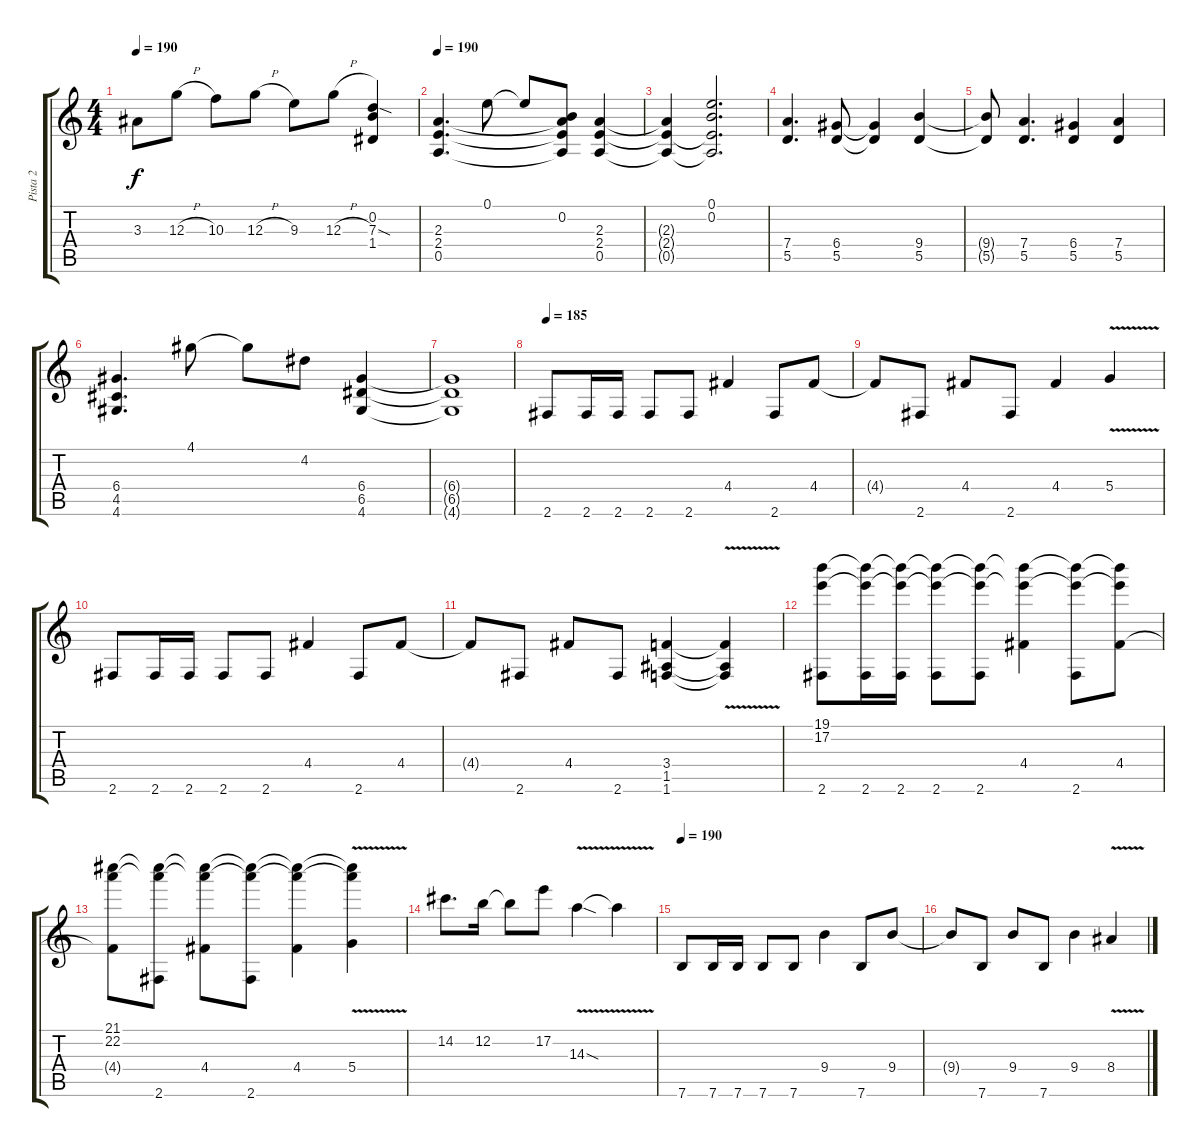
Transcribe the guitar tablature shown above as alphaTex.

\track ("Pista 2" "Pista 2") {instrument overdrivenguitar}
\staff {score tabs}
\tuning (E4 B3 G3 D3 A2 E2) {hide}
\ts (4 4)
\tempo 190
\clef g2
\ks c
3.3{t}.8{dy f} 12.3{h}.8 10.3.8 12.3{h}.8 9.3.8 12.3{h}.8 (0.2{t} 7.3{sod} 1.4{t}).4 |
\tempo 190
(2.3 2.4 0.5).4{d} 0.1.8 0.1{t}.8 (0.2 2.3{t} 2.4{t} 0.5{t}).8 (2.3 2.4 0.5).4 |
(2.3{t} 2.4{t} 0.5{t}).4 (0.1 0.2 2.4{t} 0.5{t}).2{d} |
(7.4 5.5).4{d} (6.4 5.5).8 (6.4{t} 5.5{t}).4 (9.4 5.5).4 |
(9.4{t} 5.5{t}).8 (7.4 5.5).4{d} (6.4 5.5).4 (7.4 5.5).4 |
(6.4 4.5 4.6).4{d} 4.1.8 4.1{t}.8 4.2.8 (6.4 6.5 4.6).4 |
(6.4{t} 6.5{t} 4.6{t}).1 |
\tempo 185
2.6.8 2.6.16 2.6.16 2.6.8 2.6.8 4.4.4 2.6.8 4.4.8 |
4.4{t}.8 2.6.8 4.4.8 2.6.8 4.4.4 5.4{v}.4 |
2.6.8 2.6.16 2.6.16 2.6.8 2.6.8 4.4.4 2.6.8 4.4.8 |
4.4{t}.8 2.6.8 4.4.8 2.6.8 (3.4 1.5 1.6).4 (3.4{v t} 1.5{t} 1.6{t}).4 |
(19.1 17.2 2.6).8 (19.1{t} 17.2{t} 2.6).16 (19.1{t} 17.2{t} 2.6).16 (19.1{t} 17.2{t} 2.6).8 (19.1{t} 17.2{t} 2.6).8 (19.1{t} 17.2{t} 4.4).4 (19.1{t} 17.2{t} 2.6).8 (19.1{t} 17.2{t} 4.4).8 |
(21.1 22.2 4.4{t}).8 (21.1{t} 22.2{t} 2.6).8 (21.1{t} 22.2{t} 4.4).8 (21.1{t} 22.2{t} 2.6).8 (21.1{t} 22.2{t} 4.4).4 (21.1{t} 22.2{t} 5.4{v}).4 |
14.2.8{d} 12.2.16 12.2{t}.8 17.2.8 14.3{v sod}.4 14.3{t}.4 |
\tempo 190
7.6.8 7.6.16 7.6.16 7.6.8 7.6.8 9.4.4 7.6.8 9.4.8 |
9.4{t}.8 7.6.8 9.4.8 7.6.8 9.4.4 8.4{v}.4
